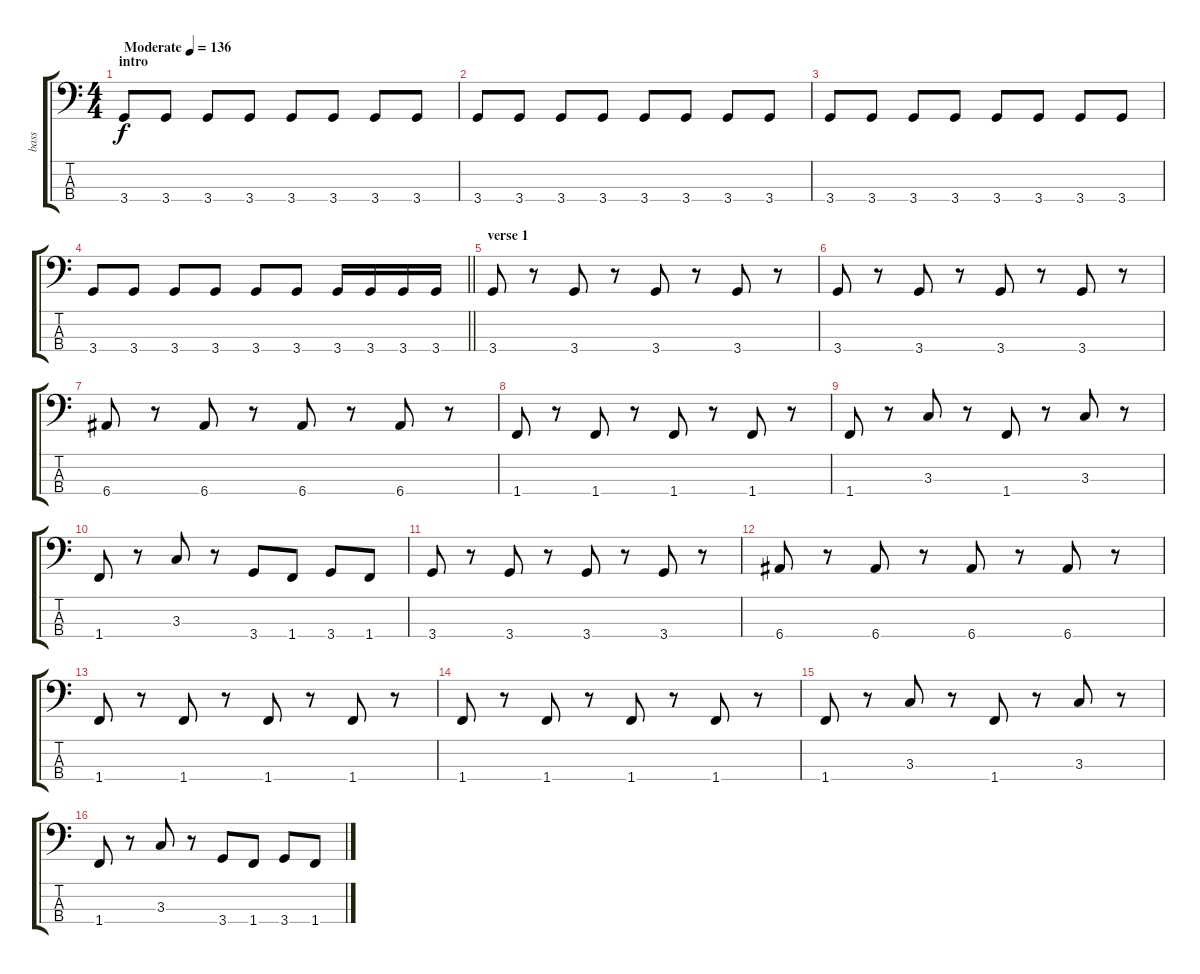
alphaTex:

\track ("bass" "bass") {instrument electricbassfinger}
\staff {score tabs}
\tuning (G2 D2 A1 E1) {hide}
\ts (4 4)
\section ("" "intro")
\tempo (136 "Moderate")
\clef f4
\ks c
3.4.8{dy f instrument electricbassfinger} 3.4.8 3.4.8 3.4.8 3.4.8 3.4.8 3.4.8 3.4.8 |
3.4.8 3.4.8 3.4.8 3.4.8 3.4.8 3.4.8 3.4.8 3.4.8 |
3.4.8 3.4.8 3.4.8 3.4.8 3.4.8 3.4.8 3.4.8 3.4.8 |
\barLineRight lightlight
3.4.8 3.4.8 3.4.8 3.4.8 3.4.8 3.4.8 3.4.16 3.4.16 3.4.16 3.4.16 |
\section ("" "verse 1")
3.4.8 r.8 3.4.8 r.8 3.4.8 r.8 3.4.8 r.8 |
3.4.8 r.8 3.4.8 r.8 3.4.8 r.8 3.4.8 r.8 |
6.4.8 r.8 6.4.8 r.8 6.4.8 r.8 6.4.8 r.8 |
1.4.8 r.8 1.4.8 r.8 1.4.8 r.8 1.4.8 r.8 |
1.4.8 r.8 3.3.8 r.8 1.4.8 r.8 3.3.8 r.8 |
1.4.8 r.8 3.3.8 r.8 3.4.8 1.4.8 3.4.8 1.4.8 |
3.4.8 r.8 3.4.8 r.8 3.4.8 r.8 3.4.8 r.8 |
6.4.8 r.8 6.4.8 r.8 6.4.8 r.8 6.4.8 r.8 |
1.4.8 r.8 1.4.8 r.8 1.4.8 r.8 1.4.8 r.8 |
1.4.8 r.8 1.4.8 r.8 1.4.8 r.8 1.4.8 r.8 |
1.4.8 r.8 3.3.8 r.8 1.4.8 r.8 3.3.8 r.8 |
1.4.8 r.8 3.3.8 r.8 3.4.8 1.4.8 3.4.8 1.4.8
